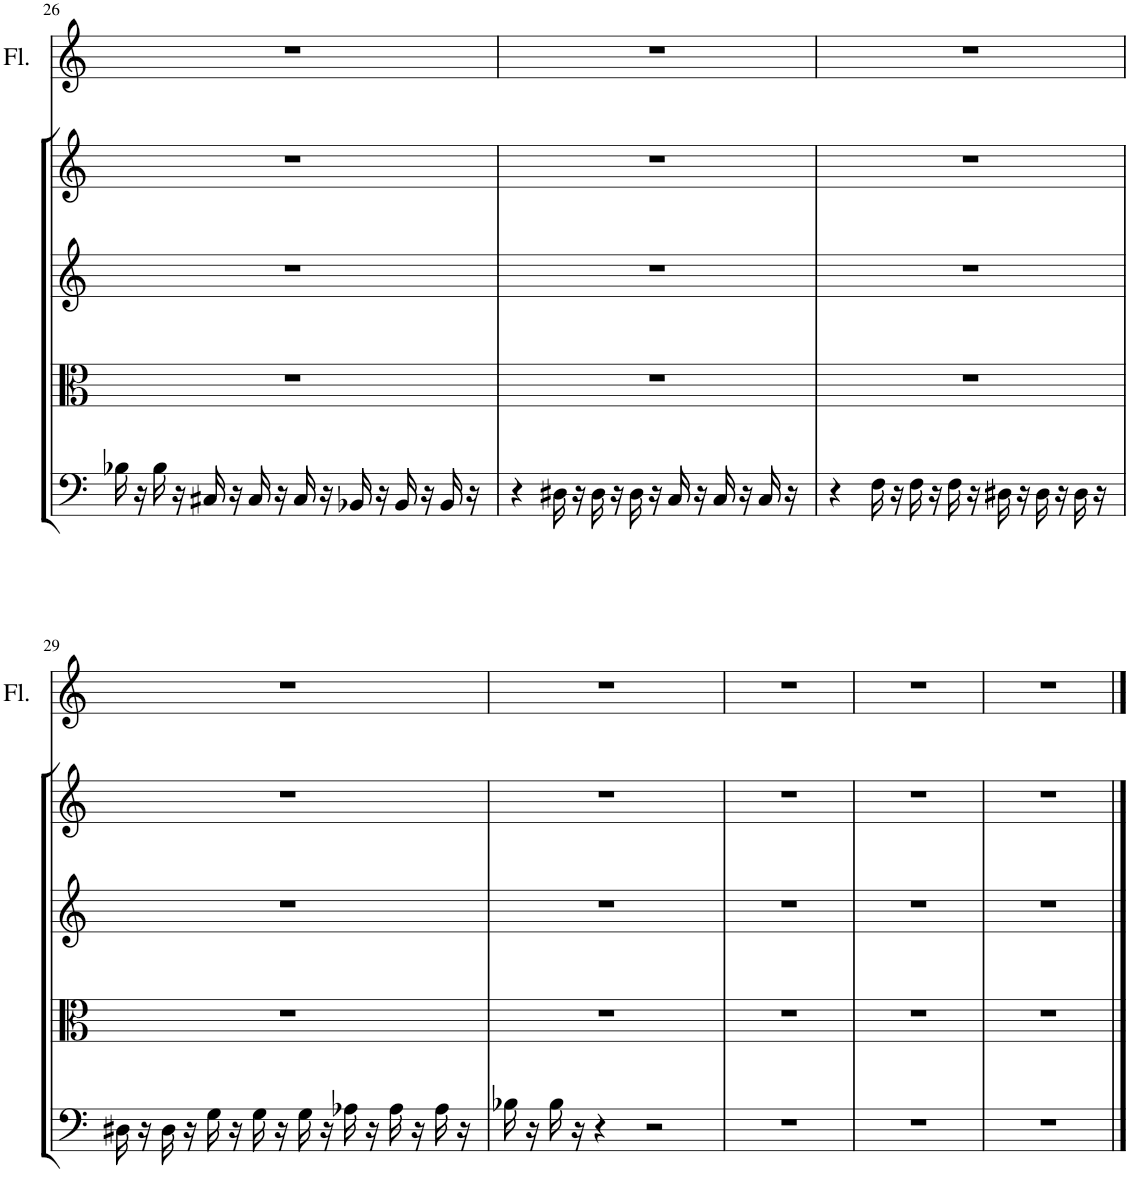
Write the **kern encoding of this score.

**kern	**kern	**kern	**kern	**kern
*part5	*part4	*part3	*part2	*part1
*staff5	*staff4	*staff3	*staff2	*staff1
*I"Violoncello	*I"Viola	*I"Violin II	*I"Violin I	*I"Flute
*I'Vc	*I'Vla	*I'Vln	*I'Vln	*I'Fl.
!!LO:PB:g=z
*clefF4	*clefC3	*clefG2	*clefG2	*clefG2
*k[]	*k[]	*k[]	*k[]	*k[]
*M4/4	*M4/4	*M4/4	*M4/4	*M4/4
=26	=26	=26	=26	=26
16B-X\	1r	1r	1r	1r
16r	.	.	.	.
16B-\	.	.	.	.
16r	.	.	.	.
16C#X/	.	.	.	.
16r	.	.	.	.
16C#/	.	.	.	.
16r	.	.	.	.
16C#/	.	.	.	.
16r	.	.	.	.
16BB-X/	.	.	.	.
16r	.	.	.	.
16BB-/	.	.	.	.
16r	.	.	.	.
16BB-/	.	.	.	.
16r	.	.	.	.
=27	=27	=27	=27	=27
4r	1r	1r	1r	1r
16D#X\	.	.	.	.
16r	.	.	.	.
16D#\	.	.	.	.
16r	.	.	.	.
16D#\	.	.	.	.
16r	.	.	.	.
16C/	.	.	.	.
16r	.	.	.	.
16C/	.	.	.	.
16r	.	.	.	.
16C/	.	.	.	.
16r	.	.	.	.
=28	=28	=28	=28	=28
4r	1r	1r	1r	1r
16F\	.	.	.	.
16r	.	.	.	.
16F\	.	.	.	.
16r	.	.	.	.
16F\	.	.	.	.
16r	.	.	.	.
16D#X\	.	.	.	.
16r	.	.	.	.
16D#\	.	.	.	.
16r	.	.	.	.
16D#\	.	.	.	.
16r	.	.	.	.
!!LO:LB:g=z
=29	=29	=29	=29	=29
16D#X\	1r	1r	1r	1r
16r	.	.	.	.
16D#\	.	.	.	.
16r	.	.	.	.
16G\	.	.	.	.
16r	.	.	.	.
16G\	.	.	.	.
16r	.	.	.	.
16G\	.	.	.	.
16r	.	.	.	.
16A-X\	.	.	.	.
16r	.	.	.	.
16A-\	.	.	.	.
16r	.	.	.	.
16A-\	.	.	.	.
16r	.	.	.	.
=30	=30	=30	=30	=30
16B-X\	1r	1r	1r	1r
16r	.	.	.	.
16B-\	.	.	.	.
16r	.	.	.	.
4r	.	.	.	.
2r	.	.	.	.
=31	=31	=31	=31	=31
1r	1r	1r	1r	1r
=32	=32	=32	=32	=32
1r	1r	1r	1r	1r
=33	=33	=33	=33	=33
1r	1r	1r	1r	1r
==	==	==	==	==
*-	*-	*-	*-	*-
